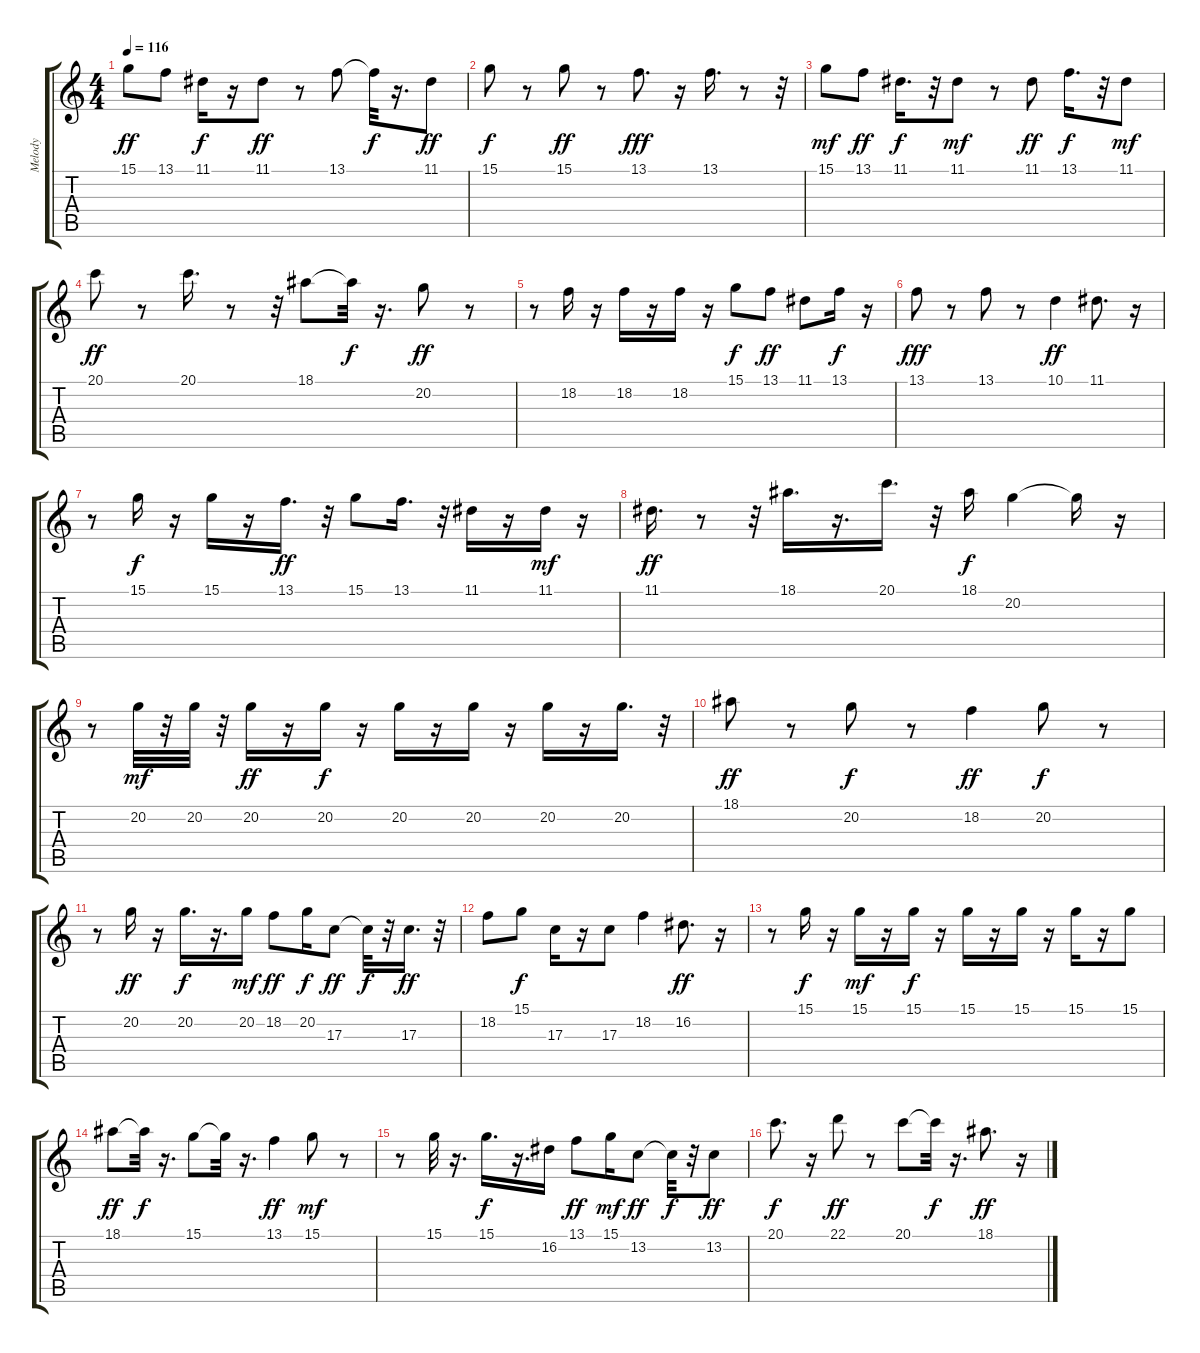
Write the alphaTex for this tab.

\track ("Melody" "Melody") {instrument lead6voice}
\staff {score tabs}
\tuning (E4 B3 G3 D3 A2 E2) {hide}
\ts (4 4)
\tempo 116
\clef g2
\ks c
15.1.8{dy ff} 13.1.8 11.1.16{dy f} r.16 11.1.8{dy ff} r.8 13.1.8 13.1{t}.32{dy f} r.16{d} 11.1.8{dy ff} |
15.1.8{dy f} r.8 15.1.8{dy ff} r.8 13.1.8{d dy fff} r.16 13.1.16{d} r.8 r.32 |
15.1.8{dy mf} 13.1.8{dy ff} 11.1.16{d dy f} r.32 11.1.8{dy mf} r.8 11.1.8{dy ff} 13.1.16{d dy f} r.32 11.1.8{dy mf} |
20.1.8{dy ff} r.8 20.1.16{d} r.8 r.32 18.1.8 18.1{t}.32{dy f} r.16{d} 20.2.8{dy ff} r.8 |
r.8 18.2.16 r.16 18.2.16 r.16 18.2.16 r.16 15.1.8{dy f} 13.1.8{dy ff} 11.1.8 13.1.16{dy f} r.16 |
13.1.8{dy fff} r.8 13.1.8 r.8 10.1.4{dy ff} 11.1.8{d} r.16 |
r.8 15.1.16{dy f} r.16 15.1.16 r.16 13.1.16{d dy ff} r.32 15.1.8 13.1.16{d} r.32 11.1.16 r.16 11.1.16{dy mf} r.16 |
11.1.16{d dy ff} r.8 r.32 18.1.16{d} r.16{d} 20.1.16{d} r.32 18.1.16{dy f} 20.2.4 20.2{t}.16 r.16 |
r.8 20.2.32{dy mf} r.32 20.2.32 r.32 20.2.16{dy ff} r.16 20.2.16{dy f} r.16 20.2.16 r.16 20.2.16 r.16 20.2.16 r.16 20.2.16{d} r.32 |
18.1.8{dy ff} r.8 20.2.8{dy f} r.8 18.2.4{dy ff} 20.2.8{dy f} r.8 |
r.8 20.2.16{dy ff} r.16 20.2.16{d dy f} r.16{d} 20.2.16{dy mf} 18.2.8{dy ff} 20.2.16{dy f} 17.3.8{dy ff} 17.3{t}.32{dy f} r.32 17.3.16{d dy ff} r.32 |
18.2.8 15.1.8{dy f} 17.3.16 r.16 17.3.8 18.2.4 16.2.8{d dy ff} r.16 |
r.8 15.1.16{dy f} r.16 15.1.16{dy mf} r.16 15.1.16{dy f} r.16 15.1.16 r.16 15.1.16 r.16 15.1.16 r.16 15.1.8 |
18.1.8{dy ff} 18.1{t}.32{dy f} r.16{d} 15.1.8 15.1{t}.32 r.16{d} 13.1.4{dy ff} 15.1.8{dy mf} r.8 |
r.8 15.1.32 r.16{d} 15.1.16{d dy f} r.16{d} 16.2.16 13.1.8{dy ff} 15.1.16{dy mf} 13.2.8{dy ff} 13.2{t}.32{dy f} r.32 13.2.8{dy ff} |
20.1.8{d dy f} r.16 22.1.8{dy ff} r.8 20.1.8 20.1{t}.32{dy f} r.16{d} 18.1.8{d dy ff} r.16
